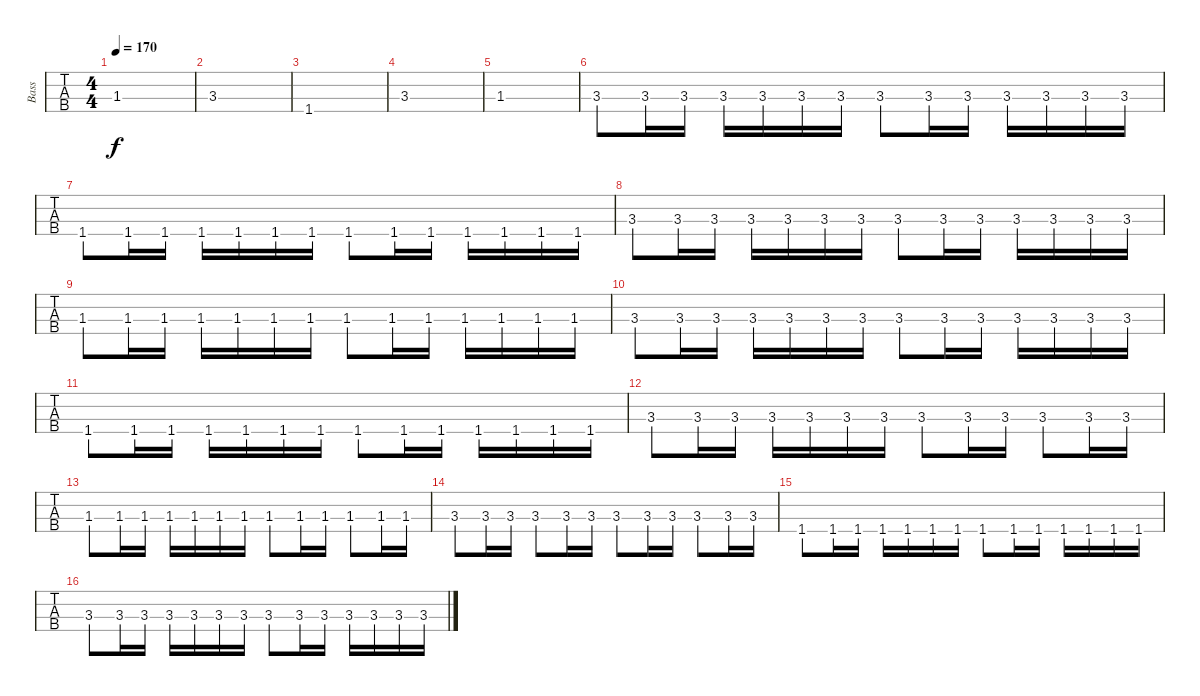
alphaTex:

\track ("Bass" "Bass") {instrument electricbassfinger}
\staff {tabs}
\tuning (G2 D2 A1 E1) {hide}
\ts (4 4)
\tempo 170
\clef f4
\ks c
1.3.1{dy f} |
3.3.1 |
1.4.1 |
3.3.1 |
1.3.1 |
3.3.8 3.3.16 3.3.16 3.3.16 3.3.16 3.3.16 3.3.16 3.3.8 3.3.16 3.3.16 3.3.16 3.3.16 3.3.16 3.3.16 |
1.4.8 1.4.16 1.4.16 1.4.16 1.4.16 1.4.16 1.4.16 1.4.8 1.4.16 1.4.16 1.4.16 1.4.16 1.4.16 1.4.16 |
3.3.8 3.3.16 3.3.16 3.3.16 3.3.16 3.3.16 3.3.16 3.3.8 3.3.16 3.3.16 3.3.16 3.3.16 3.3.16 3.3.16 |
1.3.8 1.3.16 1.3.16 1.3.16 1.3.16 1.3.16 1.3.16 1.3.8 1.3.16 1.3.16 1.3.16 1.3.16 1.3.16 1.3.16 |
3.3.8 3.3.16 3.3.16 3.3.16 3.3.16 3.3.16 3.3.16 3.3.8 3.3.16 3.3.16 3.3.16 3.3.16 3.3.16 3.3.16 |
1.4.8 1.4.16 1.4.16 1.4.16 1.4.16 1.4.16 1.4.16 1.4.8 1.4.16 1.4.16 1.4.16 1.4.16 1.4.16 1.4.16 |
3.3.8 3.3.16 3.3.16 3.3.16 3.3.16 3.3.16 3.3.16 3.3.8 3.3.16 3.3.16 3.3.8 3.3.16 3.3.16 |
1.3.8 1.3.16 1.3.16 1.3.16 1.3.16 1.3.16 1.3.16 1.3.8 1.3.16 1.3.16 1.3.8 1.3.16 1.3.16 |
3.3.8 3.3.16 3.3.16 3.3.8 3.3.16 3.3.16 3.3.8 3.3.16 3.3.16 3.3.8 3.3.16 3.3.16 |
1.4.8 1.4.16 1.4.16 1.4.16 1.4.16 1.4.16 1.4.16 1.4.8 1.4.16 1.4.16 1.4.16 1.4.16 1.4.16 1.4.16 |
3.3.8 3.3.16 3.3.16 3.3.16 3.3.16 3.3.16 3.3.16 3.3.8 3.3.16 3.3.16 3.3.16 3.3.16 3.3.16 3.3.16
